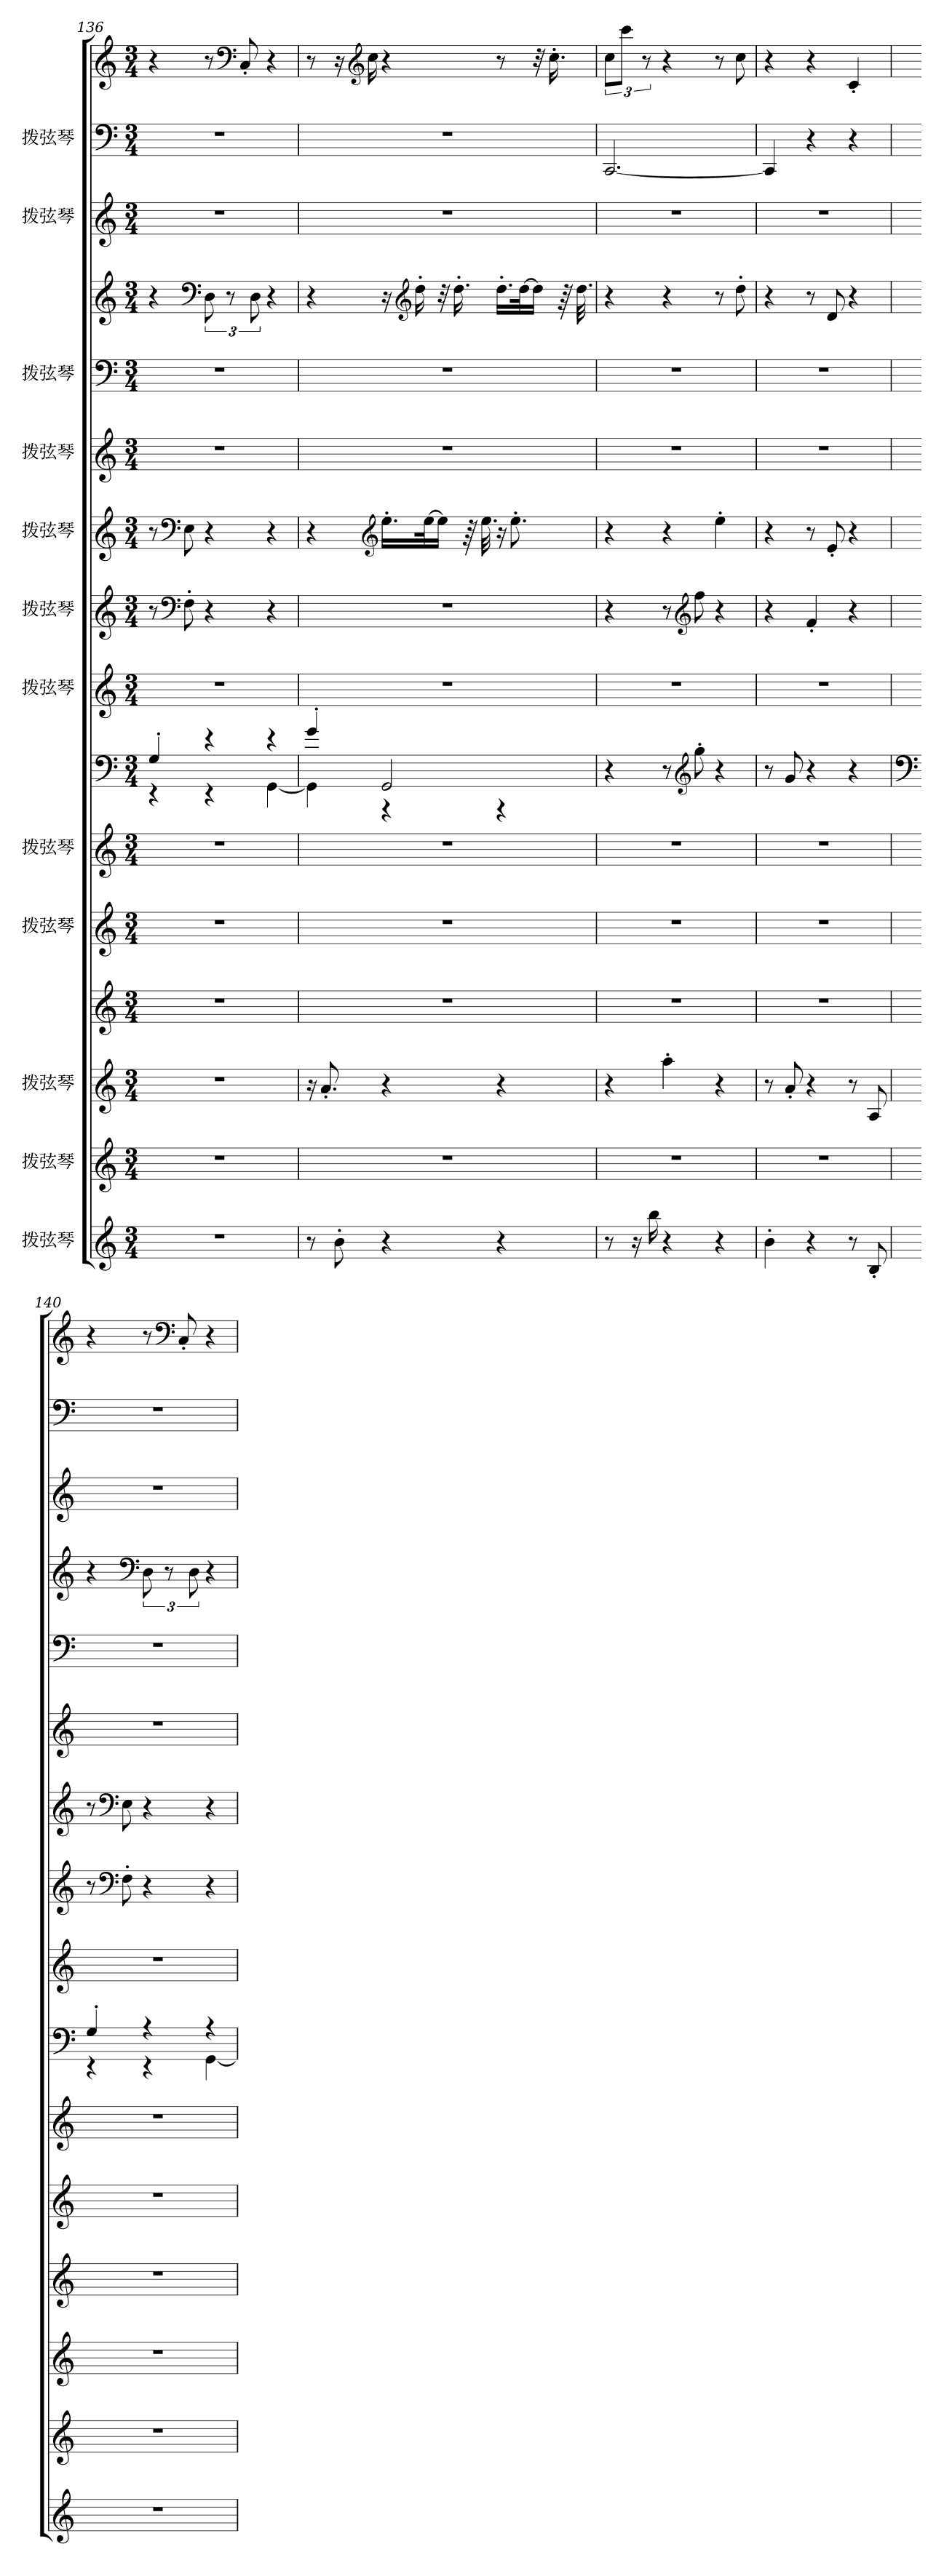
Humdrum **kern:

**kern	**kern	**kern	**kern	**kern	**kern	**kern	**kern	**kern	**kern	**kern	**kern	**kern	**kern	**kern	**kern
*part12	*part11	*part10	*part10	*part9	*part8	*part8	*part7	*part6	*part5	*part4	*part3	*part3	*part2	*part1	*part1
*staff16	*staff15	*staff14	*staff13	*staff12	*staff11	*staff10	*staff9	*staff8	*staff7	*staff6	*staff5	*staff4	*staff3	*staff2	*staff1
*I"拨弦琴	*I"拨弦琴	*I"拨弦琴	*	*I"拨弦琴	*I"拨弦琴	*	*I"拨弦琴	*I"拨弦琴	*I"拨弦琴	*I"拨弦琴	*I"拨弦琴	*	*I"拨弦琴	*I"拨弦琴	*
*clefG2	*clefG2	*clefG2	*clefG2	*clefG2	*clefG2	*clefF4	*clefG2	*clefG2	*clefG2	*clefG2	*clefF4	*clefG2	*clefG2	*clefF4	*clefG2
*k[]	*k[]	*k[]	*k[]	*k[]	*k[]	*k[]	*k[]	*k[]	*k[]	*k[]	*k[]	*k[]	*k[]	*k[]	*k[]
*M3/4	*M3/4	*M3/4	*M3/4	*M3/4	*M3/4	*M3/4	*M3/4	*M3/4	*M3/4	*M3/4	*M3/4	*M3/4	*M3/4	*M3/4	*M3/4
=136	=136	=136	=136	=136	=136	=136	=136	=136	=136	=136	=136	=136	=136	=136	=136
*	*	*	*	*	*	*^	*	*	*	*	*	*	*	*	*
2.r	2.r	2.r	2.r	2.r	2.r	4G'/	4r	2.r	8r	8r	2.r	2.r	4r	2.r	2.r	4r
*	*	*	*	*	*	*	*	*	*clefF4	*clefF4	*	*	*	*	*	*
.	.	.	.	.	.	.	.	.	8F'\	8E\	.	.	.	.	.	.
*	*	*	*	*	*	*	*	*	*	*	*	*	*clefF4	*	*	*
.	.	.	.	.	.	4r	4r	.	4r	4r	.	.	12D\	.	.	8r
.	.	.	.	.	.	.	.	.	.	.	.	.	12r	.	.	.
*	*	*	*	*	*	*	*	*	*	*	*	*	*	*	*	*clefF4
.	.	.	.	.	.	.	.	.	.	.	.	.	.	.	.	8C'/
.	.	.	.	.	.	.	.	.	.	.	.	.	12D\	.	.	.
.	.	.	.	.	.	4r	[4GG\	.	4r	4r	.	.	4r	.	.	4r
=137	=137	=137	=137	=137	=137	=137	=137	=137	=137	=137	=137	=137	=137	=137	=137	=137
8r	2.r	16r	2.r	2.r	2.r	4g'/	4GG\]	2.r	2.r	4r	2.r	2.r	4r	2.r	2.r	8r
.	.	8.a'/	.	.	.	.	.	.	.	.	.	.	.	.	.	.
8b'\	.	.	.	.	.	.	.	.	.	.	.	.	.	.	.	16r
*	*	*	*	*	*	*	*	*	*	*	*	*	*	*	*	*clefG2
.	.	.	.	.	.	.	.	.	.	.	.	.	.	.	.	16cc\
*	*	*	*	*	*	*	*	*	*	*clefG2	*	*	*	*	*	*
4r	.	4r	.	.	.	2GG/	4r	.	.	16.ee'\LL	.	.	16r	.	.	4r
*	*	*	*	*	*	*	*	*	*	*	*	*	*clefG2	*	*	*
.	.	.	.	.	.	.	.	.	.	.	.	.	16dd'\	.	.	.
.	.	.	.	.	.	.	.	.	.	[32ee\K	.	.	.	.	.	.
.	.	.	.	.	.	.	.	.	.	16ee\JJ]	.	.	32r	.	.	.
.	.	.	.	.	.	.	.	.	.	.	.	.	16.dd'\	.	.	.
.	.	.	.	.	.	.	.	.	.	64r	.	.	.	.	.	.
.	.	.	.	.	.	.	.	.	.	32.ee\	.	.	.	.	.	.
4r	.	4r	.	.	.	.	4r	.	.	16r	.	.	16.dd'\LL	.	.	8r
.	.	.	.	.	.	.	.	.	.	8.ee'\	.	.	.	.	.	.
.	.	.	.	.	.	.	.	.	.	.	.	.	[32dd\K	.	.	.
.	.	.	.	.	.	.	.	.	.	.	.	.	16dd\JJ]	.	.	32r
.	.	.	.	.	.	.	.	.	.	.	.	.	.	.	.	16.cc'\
.	.	.	.	.	.	.	.	.	.	.	.	.	64r	.	.	.
.	.	.	.	.	.	.	.	.	.	.	.	.	32.dd\	.	.	.
*	*	*	*	*	*	*v	*v	*	*	*	*	*	*	*	*	*
!!LO:PB:g=z
=138	=138	=138	=138	=138	=138	=138	=138	=138	=138	=138	=138	=138	=138	=138	=138
8r	2.r	4r	2.r	2.r	2.r	4r	2.r	4r	4r	2.r	2.r	4r	2.r	[2.CC/	12cc\L
.	.	.	.	.	.	.	.	.	.	.	.	.	.	.	12ccc\J
16r	.	.	.	.	.	.	.	.	.	.	.	.	.	.	.
.	.	.	.	.	.	.	.	.	.	.	.	.	.	.	12r
16bb\	.	.	.	.	.	.	.	.	.	.	.	.	.	.	.
4r	.	4aa'\	.	.	.	8r	.	8r	4r	.	.	4r	.	.	4r
*	*	*	*	*	*	*clefG2	*	*clefG2	*	*	*	*	*	*	*
.	.	.	.	.	.	8gg'\	.	8ff\	.	.	.	.	.	.	.
4r	.	4r	.	.	.	4r	.	4r	4ee'\	.	.	8r	.	.	8r
.	.	.	.	.	.	.	.	.	.	.	.	8dd'\	.	.	8cc\
=139	=139	=139	=139	=139	=139	=139	=139	=139	=139	=139	=139	=139	=139	=139	=139
4b'\	2.r	8r	2.r	2.r	2.r	8r	2.r	4r	4r	2.r	2.r	4r	2.r	4CC/]	4r
.	.	8a'/	.	.	.	8g/	.	.	.	.	.	.	.	.	.
4r	.	4r	.	.	.	4r	.	4f'/	8r	.	.	8r	.	4r	4r
.	.	.	.	.	.	.	.	.	8e'/	.	.	8d/	.	.	.
8r	.	8r	.	.	.	4r	.	4r	4r	.	.	4r	.	4r	4c'/
8B'/	.	8A/	.	.	.	.	.	.	.	.	.	.	.	.	.
=140	=140	=140	=140	=140	=140	=140	=140	=140	=140	=140	=140	=140	=140	=140	=140
*	*	*	*	*	*	*clefF4	*	*	*	*	*	*	*	*	*
*	*	*	*	*	*	*^	*	*	*	*	*	*	*	*	*
2.r	2.r	2.r	2.r	2.r	2.r	4G'/	4r	2.r	8r	8r	2.r	2.r	4r	2.r	2.r	4r
*	*	*	*	*	*	*	*	*	*clefF4	*clefF4	*	*	*	*	*	*
.	.	.	.	.	.	.	.	.	8F'\	8E\	.	.	.	.	.	.
*	*	*	*	*	*	*	*	*	*	*	*	*	*clefF4	*	*	*
.	.	.	.	.	.	4r	4r	.	4r	4r	.	.	12D\	.	.	8r
.	.	.	.	.	.	.	.	.	.	.	.	.	12r	.	.	.
*	*	*	*	*	*	*	*	*	*	*	*	*	*	*	*	*clefF4
.	.	.	.	.	.	.	.	.	.	.	.	.	.	.	.	8C'/
.	.	.	.	.	.	.	.	.	.	.	.	.	12D\	.	.	.
.	.	.	.	.	.	4r	[4GG\	.	4r	4r	.	.	4r	.	.	4r
*	*	*	*	*	*	*v	*v	*	*	*	*	*	*	*	*	*
=	=	=	=	=	=	=	=	=	=	=	=	=	=	=	=
*-	*-	*-	*-	*-	*-	*-	*-	*-	*-	*-	*-	*-	*-	*-	*-
